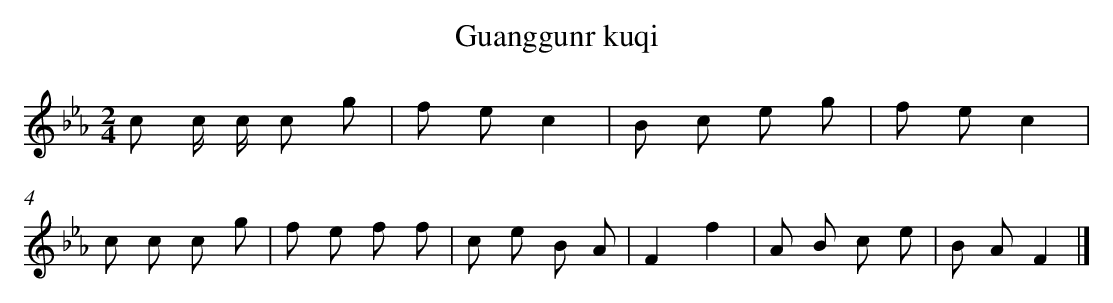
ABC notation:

X:1
T: Guanggunr kuqi
L: 1/8
M: 2/4
K: Eb
c c/ c/ c g [I:setbarnb 1]|
f ec2 |
B c e g |
f ec2 |
c c c g |
f e f f |
c e B A |
F2f2 |
A B c e |
B AF2 |]
